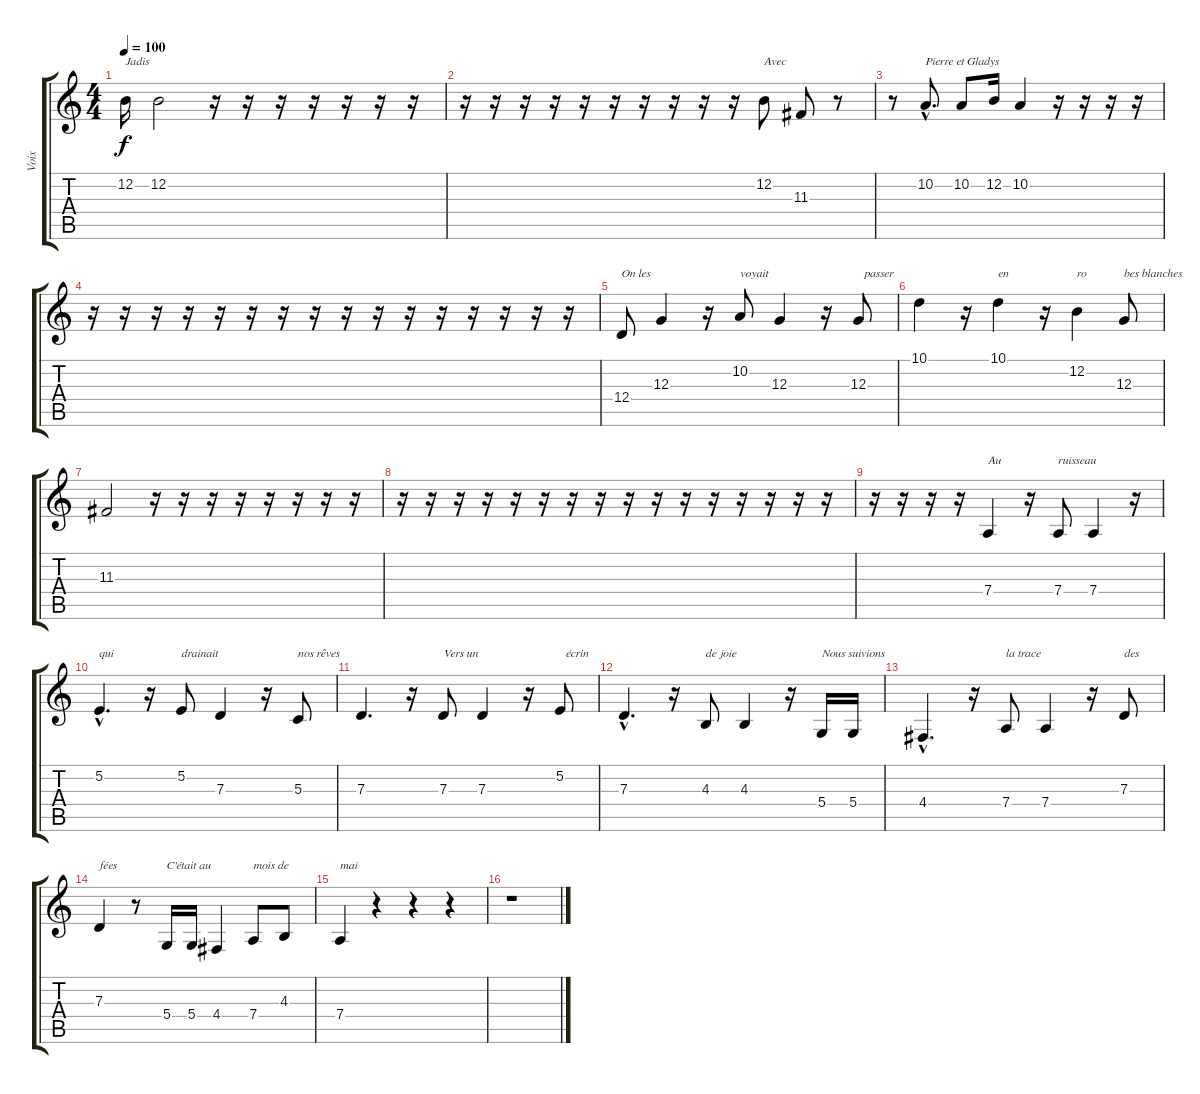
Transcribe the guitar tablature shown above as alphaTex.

\track ("Voix" "Voix") {instrument lead1square}
\staff {score tabs}
\tuning (E4 B3 G3 D3 A2 E2) {hide}
\ts (4 4)
\tempo 100
\clef g2
\ks c
12.2.16{txt "Jadis" dy f} 12.2.2 r.16 r.16 r.16 r.16 r.16 r.16 r.16 |
r.16 r.16 r.16 r.16 r.16 r.16 r.16 r.16 r.16 r.16 12.2.8{txt "Avec"} 11.3.8 r.8 |
r.8 10.2{hac}.8{d txt "Pierre et Gladys"} 10.2.8 12.2.16 10.2.4 r.16 r.16 r.16 r.16 |
r.16 r.16 r.16 r.16 r.16 r.16 r.16 r.16 r.16 r.16 r.16 r.16 r.16 r.16 r.16 r.16 |
12.4.8{txt "On les"} 12.3.4 r.16 10.2.8{txt "voyait"} 12.3.4 r.16 12.3.8{txt "  passer"} |
10.1.4 r.16 10.1.4{txt "en"} r.16 12.2.4{txt "ro"} 12.3.8{txt "bes blanches"} |
11.3.2 r.16 r.16 r.16 r.16 r.16 r.16 r.16 r.16 |
r.16 r.16 r.16 r.16 r.16 r.16 r.16 r.16 r.16 r.16 r.16 r.16 r.16 r.16 r.16 r.16 |
r.16 r.16 r.16 r.16 7.4.4{txt "Au"} r.16 7.4.8{txt "ruisseau"} 7.4.4 r.16 |
5.2{hac}.4{d txt "qui"} r.16 5.2.8{txt "drainait"} 7.3.4 r.16 5.3.8{txt "nos rêves"} |
7.3.4{d} r.16 7.3.8{txt "Vers un"} 7.3.4 r.16 5.2.8{txt "  écrin"} |
7.3{hac}.4{d} r.16 4.3.8{txt "de joie"} 4.3.4 r.16 5.4.16{txt "Nous suivions"} 5.4.16 |
4.4{hac}.4{d} r.16 7.4.8{txt "la trace"} 7.4.4 r.16 7.3.8{txt "des"} |
7.3.4{txt "fées"} r.8 5.4.16{txt "C'était au"} 5.4.16 4.4.4 7.4.8{txt "mois de"} 4.3.8 |
7.4.4{txt "mai"} r.4 r.4 r.4 |
r.1
